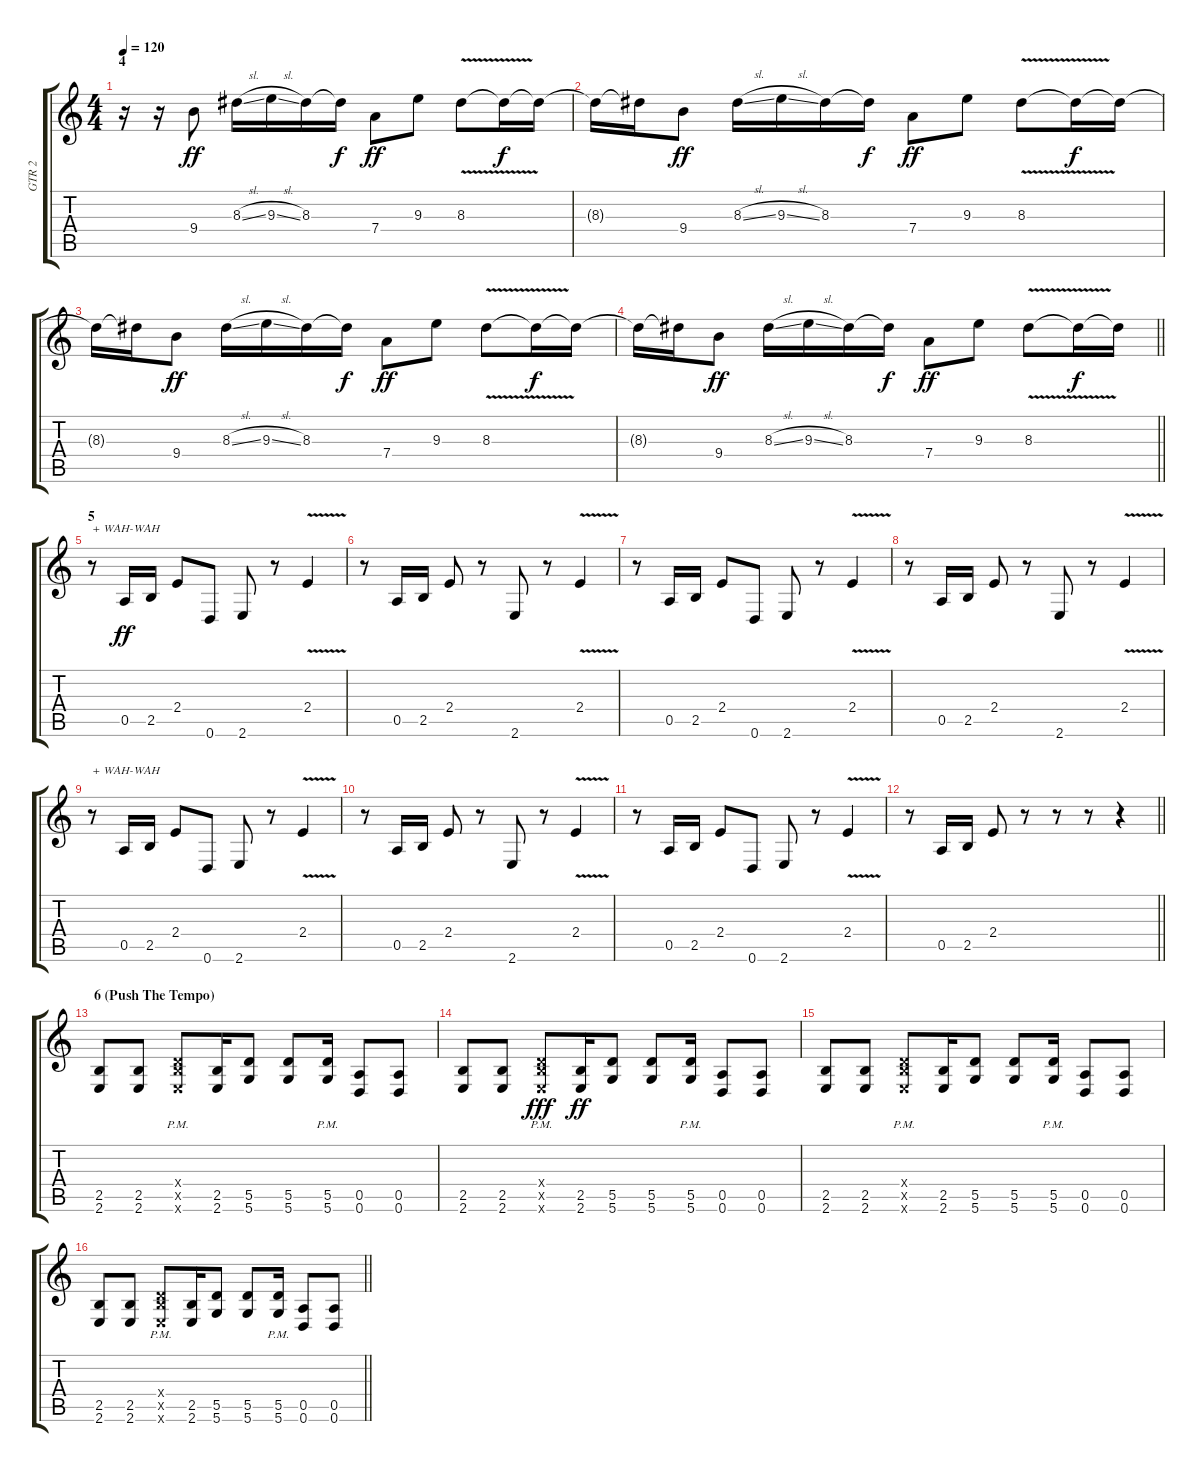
\track ("GTR 2" "GTR 2") {instrument overdrivenguitar}
\staff {score tabs}
\tuning (E4 B3 G3 D3 A2 D2) {hide}
\ts (4 4)
\section ("" "4")
\tempo 120
\clef g2
\ks c
r.16{dy ff} r.16 9.4.8 8.3{sl}.16 9.3{sl}.16 8.3.16 8.3{t}.16{dy f} 7.4.8{dy ff} 9.3.8 8.3{v}.8 8.3{t}.16{dy f} 8.3{t}.16 |
8.3{t}.16 8.3{t}.16 9.4.8{dy ff} 8.3{sl}.16 9.3{sl}.16 8.3.16 8.3{t}.16{dy f} 7.4.8{dy ff} 9.3.8 8.3{v}.8 8.3{t}.16{dy f} 8.3{t}.16 |
8.3{t}.16 8.3{t}.16 9.4.8{dy ff} 8.3{sl}.16 9.3{sl}.16 8.3.16 8.3{t}.16{dy f} 7.4.8{dy ff} 9.3.8 8.3{v}.8 8.3{t}.16{dy f} 8.3{t}.16 |
\barLineRight lightlight
8.3{t}.16 8.3{t}.16 9.4.8{dy ff} 8.3{sl}.16 9.3{sl}.16 8.3.16 8.3{t}.16{dy f} 7.4.8{dy ff} 9.3.8 8.3{v}.8 8.3{t}.16{dy f} 8.3{t}.16 |
\section ("" "5")
r.8{txt "+ WAH-WAH"} 0.5.16{dy ff} 2.5.16 2.4.8 0.6.8 2.6.8 r.8 2.4{v}.4 |
r.8 0.5.16 2.5.16 2.4.8 r.8 2.6.8 r.8 2.4{v}.4 |
r.8 0.5.16 2.5.16 2.4.8 0.6.8 2.6.8 r.8 2.4{v}.4 |
r.8 0.5.16 2.5.16 2.4.8 r.8 2.6.8 r.8 2.4{v}.4 |
r.8{txt "+ WAH-WAH"} 0.5.16 2.5.16 2.4.8 0.6.8 2.6.8 r.8 2.4{v}.4 |
r.8 0.5.16 2.5.16 2.4.8 r.8 2.6.8 r.8 2.4{v}.4 |
r.8 0.5.16 2.5.16 2.4.8 0.6.8 2.6.8 r.8 2.4{v}.4 |
\barLineRight lightlight
r.8 0.5.16 2.5.16 2.4.8 r.8 r.8 r.8 r.4 |
\section ("" "6 (Push The Tempo)")
(2.5 2.6).8 (2.5 2.6).8 (0.4{x} 2.5{pm x} 2.6{pm x}).8 (2.5 2.6).16 (5.5 5.6).8 (5.5 5.6).8 (5.5{pm} 5.6{pm}).16 (0.5 0.6).8 (0.5 0.6).8 |
(2.5 2.6).8 (2.5 2.6).8 (0.4{x} 2.5{pm x} 2.6{pm x}).8{dy fff} (2.5 2.6).16{dy ff} (5.5 5.6).8 (5.5 5.6).8 (5.5{pm} 5.6{pm}).16 (0.5 0.6).8 (0.5 0.6).8 |
(2.5 2.6).8 (2.5 2.6).8 (0.4{x} 2.5{pm x} 2.6{pm x}).8 (2.5 2.6).16 (5.5 5.6).8 (5.5 5.6).8 (5.5{pm} 5.6{pm}).16 (0.5 0.6).8 (0.5 0.6).8 |
\barLineRight lightlight
(2.5 2.6).8 (2.5 2.6).8 (0.4{x} 2.5{pm x} 2.6{pm x}).8 (2.5 2.6).16 (5.5 5.6).8 (5.5 5.6).8 (5.5{pm} 5.6{pm}).16 (0.5 0.6).8 (0.5 0.6).8
